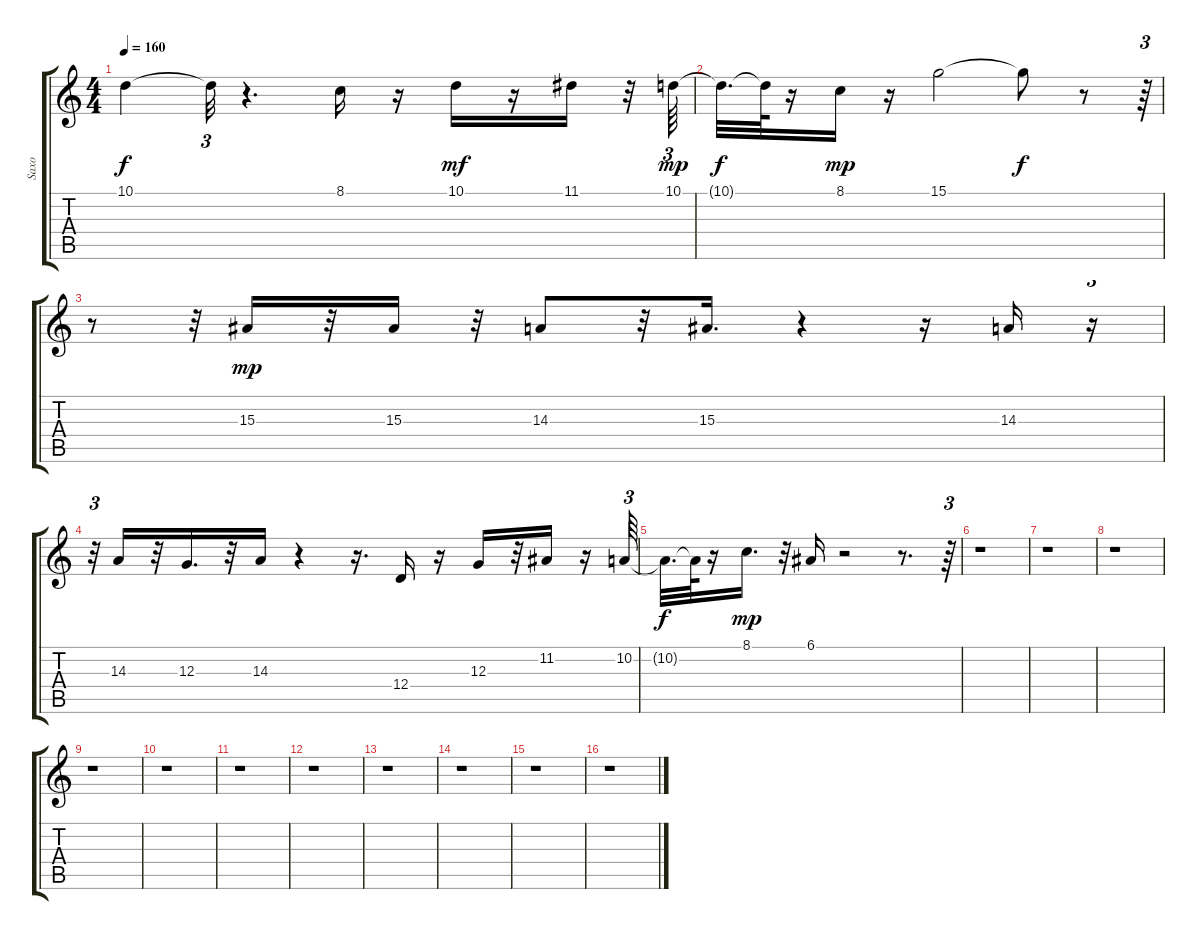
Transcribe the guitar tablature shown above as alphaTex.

\track ("Saxo" "Saxo") {instrument altosax}
\staff {score tabs}
\tuning (E4 B3 G3 D3 A2 E2) {hide}
\ts (4 4)
\tempo 160
\clef g2
\ks c
10.1{t}.4{dy f} 10.1{t}.32{tu (3 2)} r.4{d} 8.1.16 r.16 10.1.16{dy mf} r.16 11.1.16 r.32 10.1.64{tu (3 2) dy mp} |
10.1{t}.32{d dy f} 10.1{t}.64 r.16 8.1.16{dy mp} r.16 15.1.2 15.1{t}.8{dy f} r.8 r.64{tu (3 2)} |
r.8 r.32{tu (3 2)} 15.3.16{dy mp} r.32 15.3.16 r.32 14.3.8 r.32 15.3.16{d} r.4 r.16 14.3.16 r.16{tu (3 2)} |
r.32{tu (3 2)} 14.3.16 r.32 12.3.16{d} r.32 14.3.16 r.4 r.16{d} 12.4.16 r.16 12.3.16 r.32 11.2.16 r.16 10.2.64{tu (3 2)} |
10.2{t}.32{d dy f} 10.2{t}.64 r.16 8.1.16{d dy mp} r.32 6.1.16 r.2 r.8{d} r.64{tu (3 2)} |
r.1 |
r.1 |
r.1 |
r.1 |
r.1 |
r.1 |
r.1 |
r.1 |
r.1 |
r.1 |
r.1
